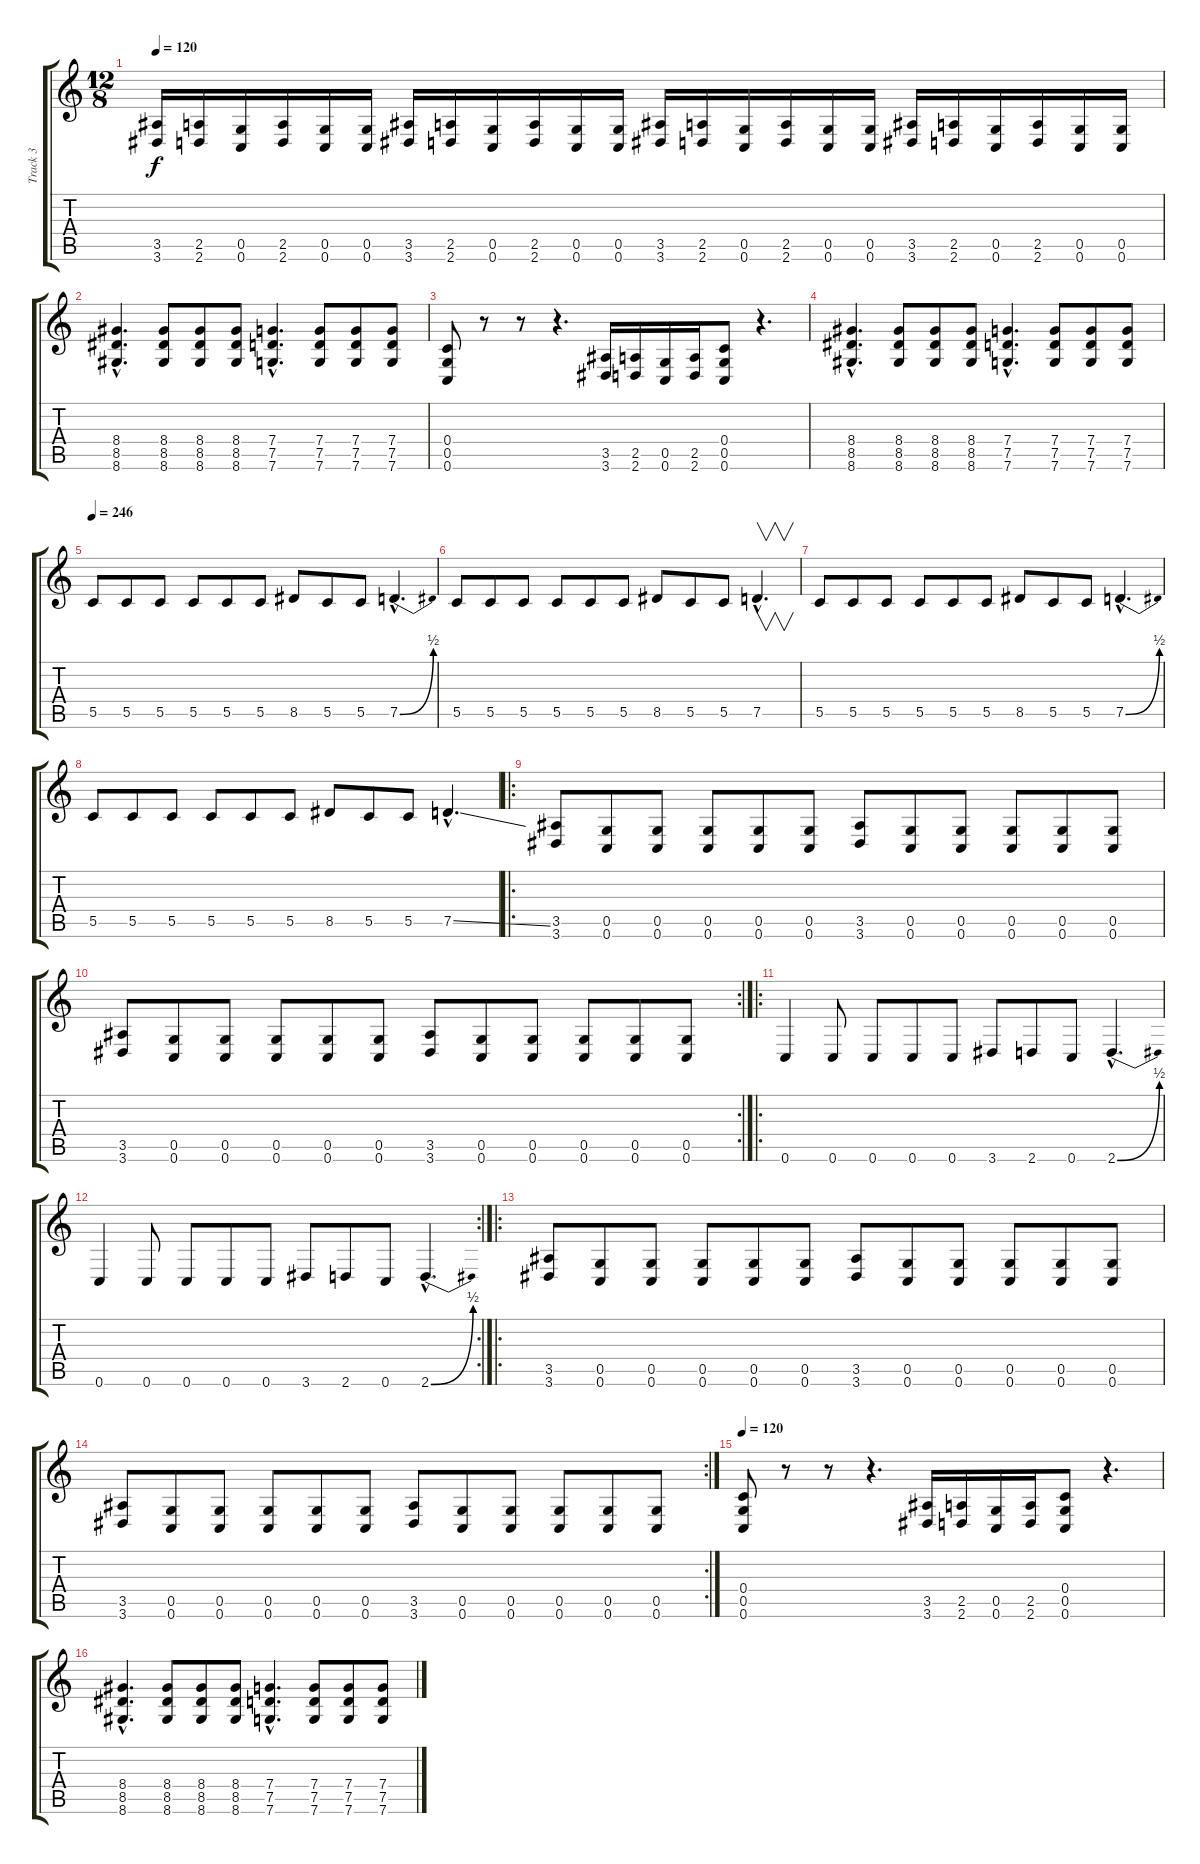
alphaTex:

\track ("Track 3" "Track 3") {instrument distortionguitar}
\staff {score tabs}
\tuning (D4 A3 F3 C3 G2 C2) {hide}
\ts (12 8)
\tempo 120
\clef g2
\ks c
(3.5 3.6).16{dy f} (2.5 2.6).16 (0.5 0.6).16 (2.5 2.6).16 (0.5 0.6).16 (0.5 0.6).16 (3.5 3.6).16 (2.5 2.6).16 (0.5 0.6).16 (2.5 2.6).16 (0.5 0.6).16 (0.5 0.6).16 (3.5 3.6).16 (2.5 2.6).16 (0.5 0.6).16 (2.5 2.6).16 (0.5 0.6).16 (0.5 0.6).16 (3.5 3.6).16 (2.5 2.6).16 (0.5 0.6).16 (2.5 2.6).16 (0.5 0.6).16 (0.5 0.6).16 |
(8.4{hac} 8.5{hac} 8.6{hac}).4{d} (8.4 8.5 8.6).8 (8.4 8.5 8.6).8 (8.4 8.5 8.6).8 (7.4{hac} 7.5{hac} 7.6{hac}).4{d} (7.4 7.5 7.6).8 (7.4 7.5 7.6).8 (7.4 7.5 7.6).8 |
(0.4 0.5 0.6).8 r.8 r.8 r.4{d} (3.5 3.6).16 (2.5 2.6).16 (0.5 0.6).16 (2.5 2.6).16 (0.4 0.5 0.6).8 r.4{d} |
(8.4{hac} 8.5{hac} 8.6{hac}).4{d} (8.4 8.5 8.6).8 (8.4 8.5 8.6).8 (8.4 8.5 8.6).8 (7.4{hac} 7.5{hac} 7.6{hac}).4{d} (7.4 7.5 7.6).8 (7.4 7.5 7.6).8 (7.4 7.5 7.6).8 |
\tempo 246
5.5.8 5.5.8 5.5.8 5.5.8 5.5.8 5.5.8 8.5.8 5.5.8 5.5.8 7.5{be (bend 0 0 60 2) hac}.4{d} |
5.5.8 5.5.8 5.5.8 5.5.8 5.5.8 5.5.8 8.5.8 5.5.8 5.5.8 7.5{hac}.4{v d} |
5.5.8 5.5.8 5.5.8 5.5.8 5.5.8 5.5.8 8.5.8 5.5.8 5.5.8 7.5{be (bend 0 0 60 2) hac}.4{d} |
5.5.8 5.5.8 5.5.8 5.5.8 5.5.8 5.5.8 8.5.8 5.5.8 5.5.8 7.5{ss hac}.4{d} |
\ro
(3.5 3.6).8 (0.5 0.6).8 (0.5 0.6).8 (0.5 0.6).8 (0.5 0.6).8 (0.5 0.6).8 (3.5 3.6).8 (0.5 0.6).8 (0.5 0.6).8 (0.5 0.6).8 (0.5 0.6).8 (0.5 0.6).8 |
\rc 2
(3.5 3.6).8 (0.5 0.6).8 (0.5 0.6).8 (0.5 0.6).8 (0.5 0.6).8 (0.5 0.6).8 (3.5 3.6).8 (0.5 0.6).8 (0.5 0.6).8 (0.5 0.6).8 (0.5 0.6).8 (0.5 0.6).8 |
\ro
0.6.4 0.6.8 0.6.8 0.6.8 0.6.8 3.6.8 2.6.8 0.6.8 2.6{be (bend 0 0 60 2) hac}.4{d} |
\rc 2
0.6.4 0.6.8 0.6.8 0.6.8 0.6.8 3.6.8 2.6.8 0.6.8 2.6{be (bend 0 0 60 2) hac}.4{d} |
\ro
(3.5 3.6).8 (0.5 0.6).8 (0.5 0.6).8 (0.5 0.6).8 (0.5 0.6).8 (0.5 0.6).8 (3.5 3.6).8 (0.5 0.6).8 (0.5 0.6).8 (0.5 0.6).8 (0.5 0.6).8 (0.5 0.6).8 |
\rc 2
(3.5 3.6).8 (0.5 0.6).8 (0.5 0.6).8 (0.5 0.6).8 (0.5 0.6).8 (0.5 0.6).8 (3.5 3.6).8 (0.5 0.6).8 (0.5 0.6).8 (0.5 0.6).8 (0.5 0.6).8 (0.5 0.6).8 |
\tempo 120
(0.4 0.5 0.6).8 r.8 r.8 r.4{d} (3.5 3.6).16 (2.5 2.6).16 (0.5 0.6).16 (2.5 2.6).16 (0.4 0.5 0.6).8 r.4{d} |
(8.4{hac} 8.5{hac} 8.6{hac}).4{d} (8.4 8.5 8.6).8 (8.4 8.5 8.6).8 (8.4 8.5 8.6).8 (7.4{hac} 7.5{hac} 7.6{hac}).4{d} (7.4 7.5 7.6).8 (7.4 7.5 7.6).8 (7.4 7.5 7.6).8
